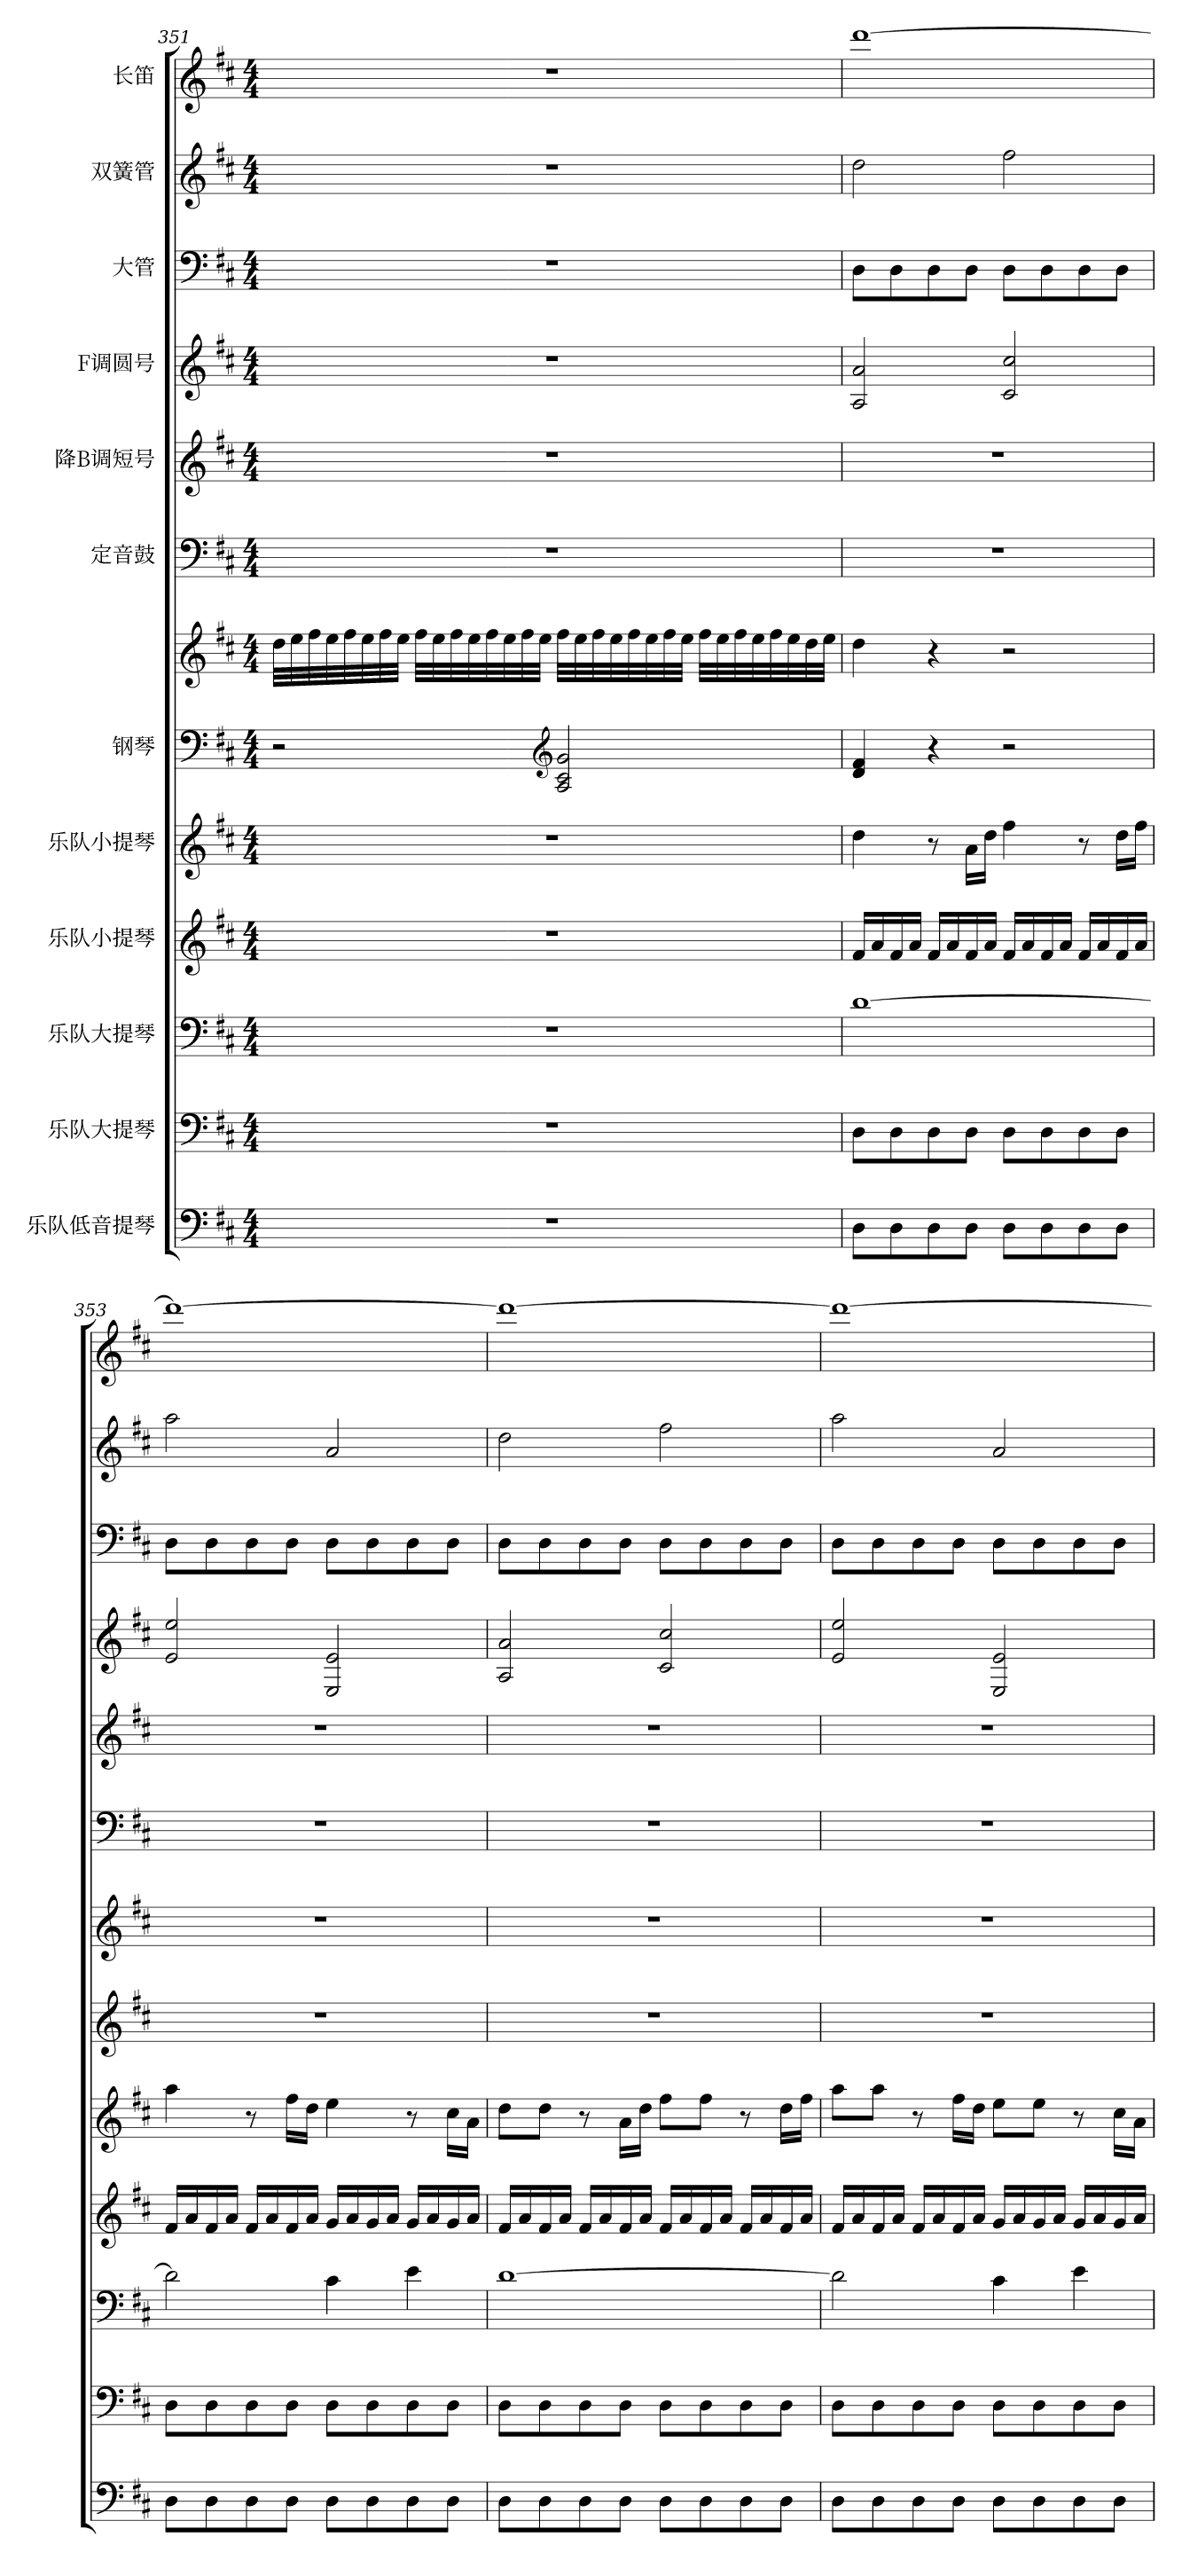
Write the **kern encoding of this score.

**kern	**kern	**kern	**kern	**kern	**kern	**kern	**kern	**kern	**kern	**kern	**kern	**kern
*part12	*part11	*part10	*part9	*part8	*part7	*part7	*part6	*part5	*part4	*part3	*part2	*part1
*staff13	*staff12	*staff11	*staff10	*staff9	*staff8	*staff7	*staff6	*staff5	*staff4	*staff3	*staff2	*staff1
*I"乐队低音提琴	*I"乐队大提琴	*I"乐队大提琴	*I"乐队小提琴	*I"乐队小提琴	*I"钢琴	*	*I"定音鼓	*I"降B调短号	*I"F调圆号	*I"大管	*I"双簧管	*I"长笛
!!LO:PB:g=z
*clefF4	*clefF4	*clefF4	*clefG2	*clefG2	*clefF4	*clefG2	*clefF4	*clefG2	*clefG2	*clefF4	*clefG2	*clefG2
*ITrd7c12	*	*	*	*	*	*	*	*ITrd1c2	*ITrd4c7	*	*	*
*k[f#c#]	*k[f#c#]	*k[f#c#]	*k[f#c#]	*k[f#c#]	*k[f#c#]	*k[f#c#]	*k[f#c#]	*k[]	*k[f#]	*k[f#c#]	*k[f#c#]	*k[f#c#]
*M4/4	*M4/4	*M4/4	*M4/4	*M4/4	*M4/4	*M4/4	*M4/4	*M4/4	*M4/4	*M4/4	*M4/4	*M4/4
=351	=351	=351	=351	=351	=351	=351	=351	=351	=351	=351	=351	=351
1r	1r	1r	1r	1r	2r	32dd\LLL	1r	1r	1r	1r	1r	1r
.	.	.	.	.	.	32ee\	.	.	.	.	.	.
.	.	.	.	.	.	32ff#\	.	.	.	.	.	.
.	.	.	.	.	.	32ee\	.	.	.	.	.	.
.	.	.	.	.	.	32ff#\	.	.	.	.	.	.
.	.	.	.	.	.	32ee\	.	.	.	.	.	.
.	.	.	.	.	.	32ff#\	.	.	.	.	.	.
.	.	.	.	.	.	32ee\JJJ	.	.	.	.	.	.
.	.	.	.	.	.	32ff#\LLL	.	.	.	.	.	.
.	.	.	.	.	.	32ee\	.	.	.	.	.	.
.	.	.	.	.	.	32ff#\	.	.	.	.	.	.
.	.	.	.	.	.	32ee\	.	.	.	.	.	.
.	.	.	.	.	.	32ff#\	.	.	.	.	.	.
.	.	.	.	.	.	32ee\	.	.	.	.	.	.
.	.	.	.	.	.	32ff#\	.	.	.	.	.	.
.	.	.	.	.	.	32ee\JJJ	.	.	.	.	.	.
*	*	*	*	*	*clefG2	*	*	*	*	*	*	*
.	.	.	.	.	2A/ 2c#/ 2g/	32ff#\LLL	.	.	.	.	.	.
.	.	.	.	.	.	32ee\	.	.	.	.	.	.
.	.	.	.	.	.	32ff#\	.	.	.	.	.	.
.	.	.	.	.	.	32ee\	.	.	.	.	.	.
.	.	.	.	.	.	32ff#\	.	.	.	.	.	.
.	.	.	.	.	.	32ee\	.	.	.	.	.	.
.	.	.	.	.	.	32ff#\	.	.	.	.	.	.
.	.	.	.	.	.	32ee\JJJ	.	.	.	.	.	.
.	.	.	.	.	.	32ff#\LLL	.	.	.	.	.	.
.	.	.	.	.	.	32ee\	.	.	.	.	.	.
.	.	.	.	.	.	32ff#\	.	.	.	.	.	.
.	.	.	.	.	.	32ee\	.	.	.	.	.	.
.	.	.	.	.	.	32ff#\	.	.	.	.	.	.
.	.	.	.	.	.	32ee\	.	.	.	.	.	.
.	.	.	.	.	.	32dd\	.	.	.	.	.	.
.	.	.	.	.	.	32ee\JJJ	.	.	.	.	.	.
!!LO:PB:g=z
=352	=352	=352	=352	=352	=352	=352	=352	=352	=352	=352	=352	=352
8DD\L	8D\L	[1d	16f#/LL	4dd\	4d/ 4f#/	4dd\	1r	1r	2D/ 2d/	8D\L	2dd\	[1ddd
.	.	.	16a/	.	.	.	.	.	.	.	.	.
8DD\	8D\	.	16f#/	.	.	.	.	.	.	8D\	.	.
.	.	.	16a/JJ	.	.	.	.	.	.	.	.	.
8DD\	8D\	.	16f#/LL	8r	4r	4r	.	.	.	8D\	.	.
.	.	.	16a/	.	.	.	.	.	.	.	.	.
8DD\J	8D\J	.	16f#/	16a\LL	.	.	.	.	.	8D\J	.	.
.	.	.	16a/JJ	16dd\JJ	.	.	.	.	.	.	.	.
8DD\L	8D\L	.	16f#/LL	4ff#\	2r	2r	.	.	2F#/ 2f#/	8D\L	2ff#\	.
.	.	.	16a/	.	.	.	.	.	.	.	.	.
8DD\	8D\	.	16f#/	.	.	.	.	.	.	8D\	.	.
.	.	.	16a/JJ	.	.	.	.	.	.	.	.	.
8DD\	8D\	.	16f#/LL	8r	.	.	.	.	.	8D\	.	.
.	.	.	16a/	.	.	.	.	.	.	.	.	.
8DD\J	8D\J	.	16f#/	16dd\LL	.	.	.	.	.	8D\J	.	.
.	.	.	16a/JJ	16ff#\JJ	.	.	.	.	.	.	.	.
=353	=353	=353	=353	=353	=353	=353	=353	=353	=353	=353	=353	=353
8DD\L	8D\L	2d\]	16f#/LL	4aa\	1r	1r	1r	1r	2A/ 2a/	8D\L	2aa\	1ddd_
.	.	.	16a/	.	.	.	.	.	.	.	.	.
8DD\	8D\	.	16f#/	.	.	.	.	.	.	8D\	.	.
.	.	.	16a/JJ	.	.	.	.	.	.	.	.	.
8DD\	8D\	.	16f#/LL	8r	.	.	.	.	.	8D\	.	.
.	.	.	16a/	.	.	.	.	.	.	.	.	.
8DD\J	8D\J	.	16f#/	16ff#\LL	.	.	.	.	.	8D\J	.	.
.	.	.	16a/JJ	16dd\JJ	.	.	.	.	.	.	.	.
8DD\L	8D\L	4c#\	16g/LL	4ee\	.	.	.	.	2AA/ 2A/	8D\L	2a/	.
.	.	.	16a/	.	.	.	.	.	.	.	.	.
8DD\	8D\	.	16g/	.	.	.	.	.	.	8D\	.	.
.	.	.	16a/JJ	.	.	.	.	.	.	.	.	.
8DD\	8D\	4e\	16g/LL	8r	.	.	.	.	.	8D\	.	.
.	.	.	16a/	.	.	.	.	.	.	.	.	.
8DD\J	8D\J	.	16g/	16cc#\LL	.	.	.	.	.	8D\J	.	.
.	.	.	16a/JJ	16a\JJ	.	.	.	.	.	.	.	.
!!LO:PB:g=z
=354	=354	=354	=354	=354	=354	=354	=354	=354	=354	=354	=354	=354
8DD\L	8D\L	[1d	16f#/LL	8dd\L	1r	1r	1r	1r	2D/ 2d/	8D\L	2dd\	1ddd_
.	.	.	16a/	.	.	.	.	.	.	.	.	.
8DD\	8D\	.	16f#/	8dd\J	.	.	.	.	.	8D\	.	.
.	.	.	16a/JJ	.	.	.	.	.	.	.	.	.
8DD\	8D\	.	16f#/LL	8r	.	.	.	.	.	8D\	.	.
.	.	.	16a/	.	.	.	.	.	.	.	.	.
8DD\J	8D\J	.	16f#/	16a\LL	.	.	.	.	.	8D\J	.	.
.	.	.	16a/JJ	16dd\JJ	.	.	.	.	.	.	.	.
8DD\L	8D\L	.	16f#/LL	8ff#\L	.	.	.	.	2F#/ 2f#/	8D\L	2ff#\	.
.	.	.	16a/	.	.	.	.	.	.	.	.	.
8DD\	8D\	.	16f#/	8ff#\J	.	.	.	.	.	8D\	.	.
.	.	.	16a/JJ	.	.	.	.	.	.	.	.	.
8DD\	8D\	.	16f#/LL	8r	.	.	.	.	.	8D\	.	.
.	.	.	16a/	.	.	.	.	.	.	.	.	.
8DD\J	8D\J	.	16f#/	16dd\LL	.	.	.	.	.	8D\J	.	.
.	.	.	16a/JJ	16ff#\JJ	.	.	.	.	.	.	.	.
=355	=355	=355	=355	=355	=355	=355	=355	=355	=355	=355	=355	=355
8DD\L	8D\L	2d\]	16f#/LL	8aa\L	1r	1r	1r	1r	2A/ 2a/	8D\L	2aa\	1ddd_
.	.	.	16a/	.	.	.	.	.	.	.	.	.
8DD\	8D\	.	16f#/	8aa\J	.	.	.	.	.	8D\	.	.
.	.	.	16a/JJ	.	.	.	.	.	.	.	.	.
8DD\	8D\	.	16f#/LL	8r	.	.	.	.	.	8D\	.	.
.	.	.	16a/	.	.	.	.	.	.	.	.	.
8DD\J	8D\J	.	16f#/	16ff#\LL	.	.	.	.	.	8D\J	.	.
.	.	.	16a/JJ	16dd\JJ	.	.	.	.	.	.	.	.
8DD\L	8D\L	4c#\	16g/LL	8ee\L	.	.	.	.	2AA/ 2A/	8D\L	2a/	.
.	.	.	16a/	.	.	.	.	.	.	.	.	.
8DD\	8D\	.	16g/	8ee\J	.	.	.	.	.	8D\	.	.
.	.	.	16a/JJ	.	.	.	.	.	.	.	.	.
8DD\	8D\	4e\	16g/LL	8r	.	.	.	.	.	8D\	.	.
.	.	.	16a/	.	.	.	.	.	.	.	.	.
8DD\J	8D\J	.	16g/	16cc#\LL	.	.	.	.	.	8D\J	.	.
.	.	.	16a/JJ	16a\JJ	.	.	.	.	.	.	.	.
=	=	=	=	=	=	=	=	=	=	=	=	=
*-	*-	*-	*-	*-	*-	*-	*-	*-	*-	*-	*-	*-
